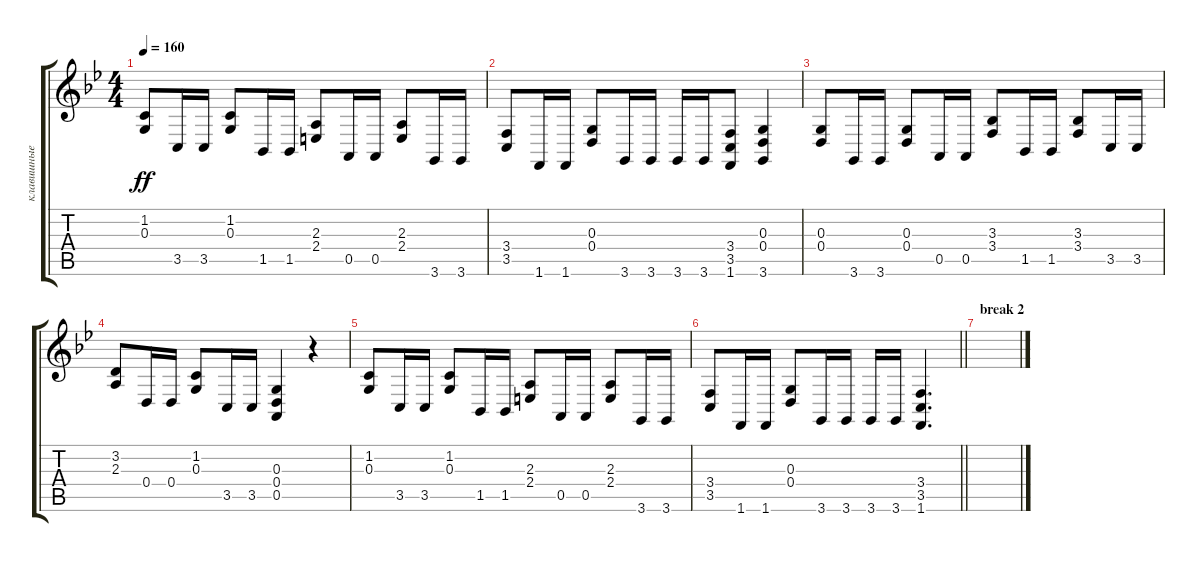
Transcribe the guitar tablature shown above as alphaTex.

\track ("клавишные 1" "клавишные ") {instrument stringensemble1}
\staff {score tabs}
\tuning (E4 B3 G3 D3 A2 E2) {hide}
\ts (4 4)
\tempo 160
\clef g2
\ks gminor
(1.2 0.3).8{dy ff} 3.5.16 3.5.16 (1.2 0.3).8 1.5.16 1.5.16 (2.3 2.4).8 0.5.16 0.5.16 (2.3 2.4).8 3.6.16 3.6.16 |
(3.4 3.5).8 1.6.16 1.6.16 (0.3 0.4).8 3.6.16 3.6.16 3.6.16 3.6.16 (3.4 3.5 1.6).8 (0.3 0.4 3.6).4 |
(0.3 0.4).8 3.6.16 3.6.16 (0.3 0.4).8 0.5.16 0.5.16 (3.3 3.4).8 1.5.16 1.5.16 (3.3 3.4).8 3.5.16 3.5.16 |
(3.2 2.3).8 0.4.16 0.4.16 (1.2 0.3).8 3.5.16 3.5.16 (0.3 0.4 0.5).4 r.4 |
(1.2 0.3).8 3.5.16 3.5.16 (1.2 0.3).8 1.5.16 1.5.16 (2.3 2.4).8 0.5.16 0.5.16 (2.3 2.4).8 3.6.16 3.6.16 |
\barLineRight lightlight
(3.4 3.5).8 1.6.16 1.6.16 (0.3 0.4).8 3.6.16 3.6.16 3.6.16 3.6.16 (3.4 3.5 1.6).4{d} |
\section ("" "break 2")
